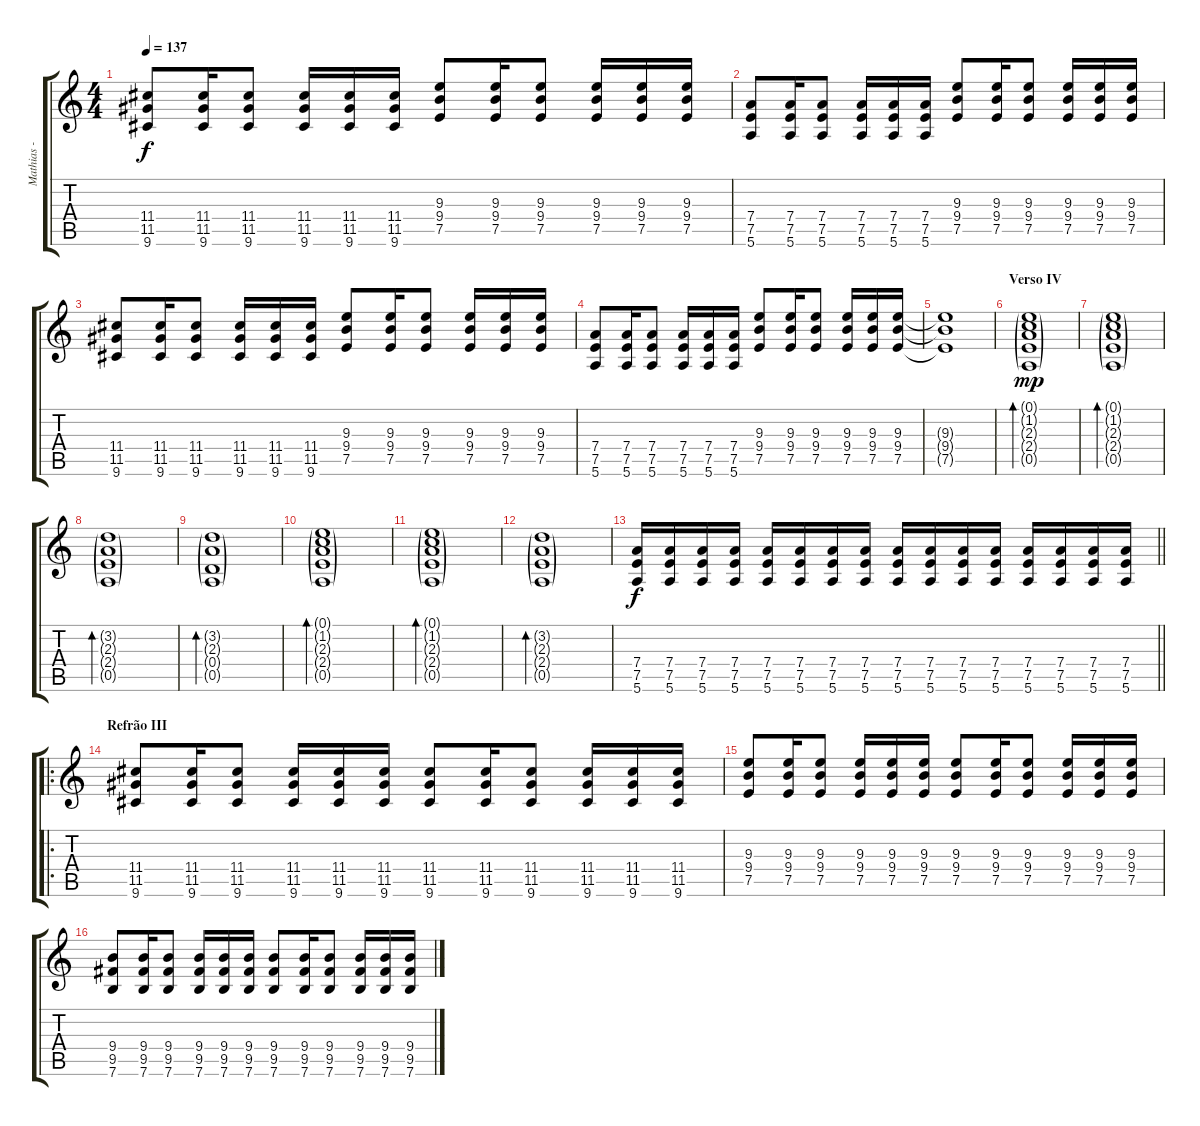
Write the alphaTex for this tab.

\track ("Mathias - Left Guitar" "Mathias - ") {instrument distortionguitar}
\staff {score tabs}
\tuning (E4 B3 G3 D3 A2 E2) {hide}
\ts (4 4)
\tempo 137
\clef g2
\ks c
(11.4 11.5 9.6).8{dy f} (11.4 11.5 9.6).16 (11.4 11.5 9.6).8 (11.4 11.5 9.6).16 (11.4 11.5 9.6).16 (11.4 11.5 9.6).16 (9.3 9.4 7.5).8 (9.3 9.4 7.5).16 (9.3 9.4 7.5).8 (9.3 9.4 7.5).16 (9.3 9.4 7.5).16 (9.3 9.4 7.5).16 |
(7.4 7.5 5.6).8 (7.4 7.5 5.6).16 (7.4 7.5 5.6).8 (7.4 7.5 5.6).16 (7.4 7.5 5.6).16 (7.4 7.5 5.6).16 (9.3 9.4 7.5).8 (9.3 9.4 7.5).16 (9.3 9.4 7.5).8 (9.3 9.4 7.5).16 (9.3 9.4 7.5).16 (9.3 9.4 7.5).16 |
(11.4 11.5 9.6).8 (11.4 11.5 9.6).16 (11.4 11.5 9.6).8 (11.4 11.5 9.6).16 (11.4 11.5 9.6).16 (11.4 11.5 9.6).16 (9.3 9.4 7.5).8 (9.3 9.4 7.5).16 (9.3 9.4 7.5).8 (9.3 9.4 7.5).16 (9.3 9.4 7.5).16 (9.3 9.4 7.5).16 |
(7.4 7.5 5.6).8 (7.4 7.5 5.6).16 (7.4 7.5 5.6).8 (7.4 7.5 5.6).16 (7.4 7.5 5.6).16 (7.4 7.5 5.6).16 (9.3 9.4 7.5).8 (9.3 9.4 7.5).16 (9.3 9.4 7.5).8 (9.3 9.4 7.5).16 (9.3 9.4 7.5).16 (9.3 9.4 7.5).16 |
(9.3{t} 9.4{t} 7.5{t}).1{volume 6} |
\section ("" "Verso IV")
(0.1{g} 1.2{g} 2.3{g} 2.4{g} 0.5{g}).1{bd 240 dy mp volume 12 instrument electricguitarclean} |
(0.1{g} 1.2{g} 2.3{g} 2.4{g} 0.5{g}).1{bd 240} |
(3.2{g} 2.3{g} 2.4{g} 0.5{g}).1{bd 240 volume 12 instrument electricguitarclean} |
(3.2{g} 2.3{g} 0.4{g} 0.5{g}).1{bd 120} |
(0.1{g} 1.2{g} 2.3{g} 2.4{g} 0.5{g}).1{bd 240 volume 12 instrument electricguitarclean} |
(0.1{g} 1.2{g} 2.3{g} 2.4{g} 0.5{g}).1{bd 240} |
(3.2{g} 2.3{g} 2.4{g} 0.5{g}).1{bd 240 volume 12 instrument electricguitarclean} |
\barLineRight lightlight
(7.4 7.5 5.6).16{dy f volume 16 instrument distortionguitar} (7.4 7.5 5.6).16 (7.4 7.5 5.6).16 (7.4 7.5 5.6).16 (7.4 7.5 5.6).16 (7.4 7.5 5.6).16 (7.4 7.5 5.6).16 (7.4 7.5 5.6).16 (7.4 7.5 5.6).16 (7.4 7.5 5.6).16 (7.4 7.5 5.6).16 (7.4 7.5 5.6).16 (7.4 7.5 5.6).16 (7.4 7.5 5.6).16 (7.4 7.5 5.6).16 (7.4 7.5 5.6).16{volume 11} |
\ro
\section ("" "Refrão III")
(11.4 11.5 9.6).8 (11.4 11.5 9.6).16 (11.4 11.5 9.6).8 (11.4 11.5 9.6).16 (11.4 11.5 9.6).16 (11.4 11.5 9.6).16 (11.4 11.5 9.6).8 (11.4 11.5 9.6).16 (11.4 11.5 9.6).8 (11.4 11.5 9.6).16 (11.4 11.5 9.6).16 (11.4 11.5 9.6).16 |
(9.3 9.4 7.5).8 (9.3 9.4 7.5).16 (9.3 9.4 7.5).8 (9.3 9.4 7.5).16 (9.3 9.4 7.5).16 (9.3 9.4 7.5).16 (9.3 9.4 7.5).8 (9.3 9.4 7.5).16 (9.3 9.4 7.5).8 (9.3 9.4 7.5).16 (9.3 9.4 7.5).16 (9.3 9.4 7.5).16 |
(9.4 9.5 7.6).8 (9.4 9.5 7.6).16 (9.4 9.5 7.6).8 (9.4 9.5 7.6).16 (9.4 9.5 7.6).16 (9.4 9.5 7.6).16 (9.4 9.5 7.6).8 (9.4 9.5 7.6).16 (9.4 9.5 7.6).8 (9.4 9.5 7.6).16 (9.4 9.5 7.6).16 (9.4 9.5 7.6).16
